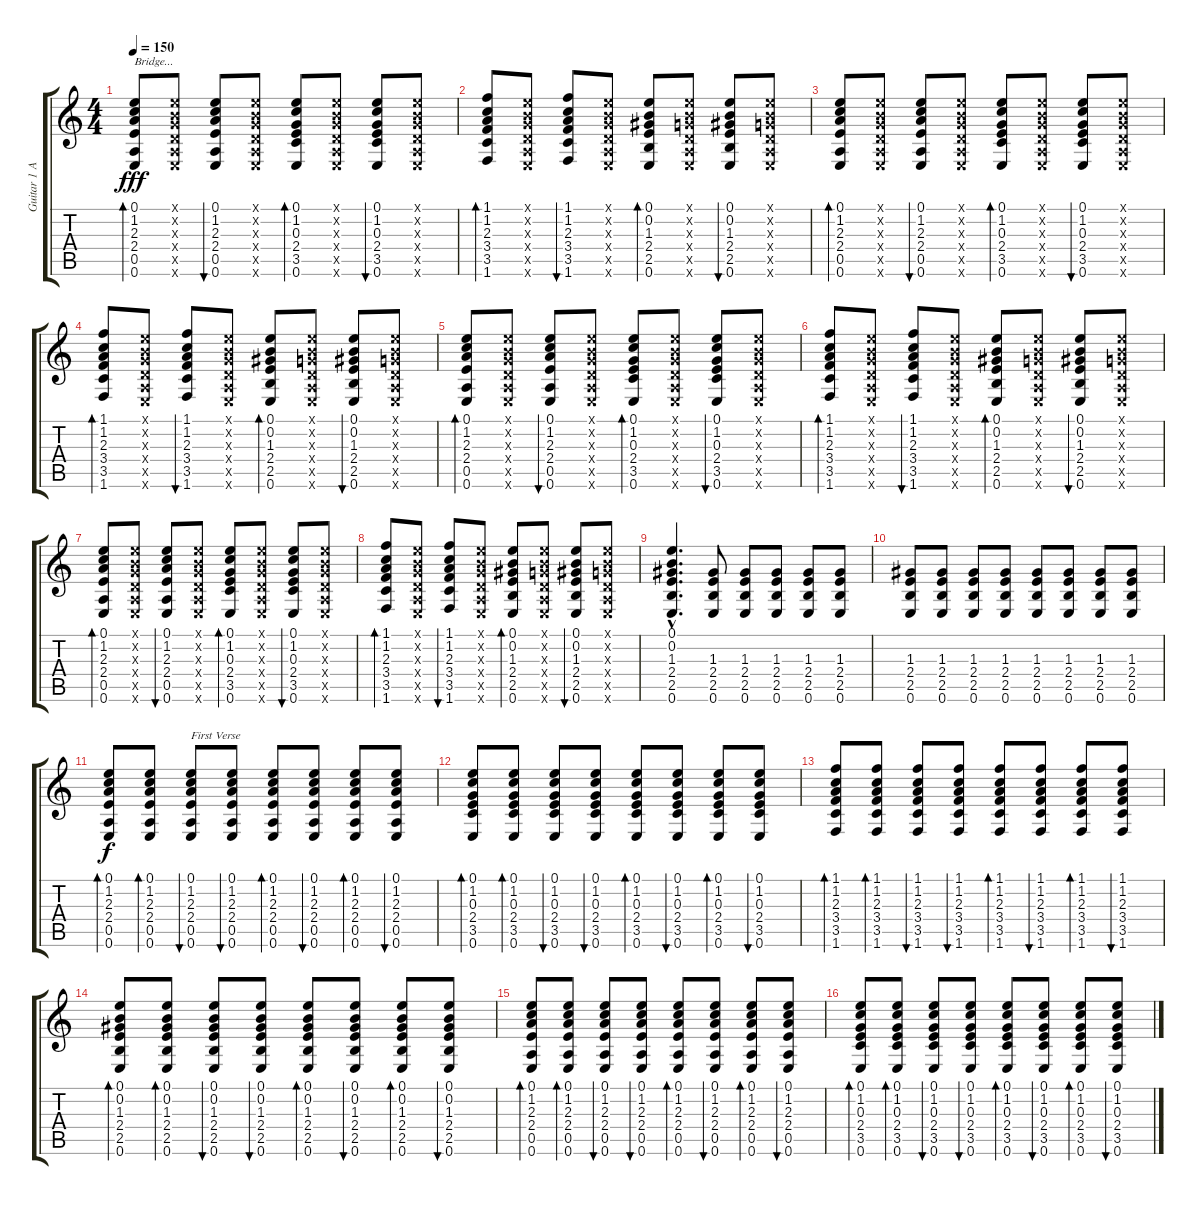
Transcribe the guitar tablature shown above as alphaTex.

\track ("Guitar 1 Acostic" "Guitar 1 A") {instrument acousticguitarsteel}
\staff {score tabs}
\tuning (E4 B3 G3 D3 A2 E2) {hide}
\ts (4 4)
\tempo 150
\clef g2
\ks c
(0.1 1.2 2.3 2.4 0.5 0.6).8{bd 60 txt "Bridge..." dy fff} (0.1{x} 0.2{x} 0.3{x} 0.4{x} 0.5{x} 0.6{x}).8 (0.1 1.2 2.3 2.4 0.5 0.6).8{bu 60} (0.1{x} 0.2{x} 0.3{x} 0.4{x} 0.5{x} 0.6{x}).8 (0.1 1.2 0.3 2.4 3.5 0.6).8{bd 60} (0.1{x} 0.2{x} 0.3{x} 0.4{x} 0.5{x} 0.6{x}).8 (0.1 1.2 0.3 2.4 3.5 0.6).8{bu 60} (0.1{x} 0.2{x} 0.3{x} 0.4{x} 0.5{x} 0.6{x}).8 |
(1.1 1.2 2.3 3.4 3.5 1.6).8{bd 60} (0.1{x} 0.2{x} 0.3{x} 0.4{x} 0.5{x} 0.6{x}).8 (1.1 1.2 2.3 3.4 3.5 1.6).8{bu 60} (0.1{x} 0.2{x} 0.3{x} 0.4{x} 0.5{x} 0.6{x}).8 (0.1 0.2 1.3 2.4 2.5 0.6).8{bd 60} (0.1{x} 0.2{x} 0.3{x} 0.4{x} 0.5{x} 0.6{x}).8 (0.1 0.2 1.3 2.4 2.5 0.6).8{bu 60} (0.1{x} 0.2{x} 0.3{x} 0.4{x} 0.5{x} 0.6{x}).8 |
(0.1 1.2 2.3 2.4 0.5 0.6).8{bd 60} (0.1{x} 0.2{x} 0.3{x} 0.4{x} 0.5{x} 0.6{x}).8 (0.1 1.2 2.3 2.4 0.5 0.6).8{bu 60} (0.1{x} 0.2{x} 0.3{x} 0.4{x} 0.5{x} 0.6{x}).8 (0.1 1.2 0.3 2.4 3.5 0.6).8{bd 60} (0.1{x} 0.2{x} 0.3{x} 0.4{x} 0.5{x} 0.6{x}).8 (0.1 1.2 0.3 2.4 3.5 0.6).8{bu 60} (0.1{x} 0.2{x} 0.3{x} 0.4{x} 0.5{x} 0.6{x}).8 |
(1.1 1.2 2.3 3.4 3.5 1.6).8{bd 60} (0.1{x} 0.2{x} 0.3{x} 0.4{x} 0.5{x} 0.6{x}).8 (1.1 1.2 2.3 3.4 3.5 1.6).8{bu 60} (0.1{x} 0.2{x} 0.3{x} 0.4{x} 0.5{x} 0.6{x}).8 (0.1 0.2 1.3 2.4 2.5 0.6).8{bd 60} (0.1{x} 0.2{x} 0.3{x} 0.4{x} 0.5{x} 0.6{x}).8 (0.1 0.2 1.3 2.4 2.5 0.6).8{bu 60} (0.1{x} 0.2{x} 0.3{x} 0.4{x} 0.5{x} 0.6{x}).8 |
(0.1 1.2 2.3 2.4 0.5 0.6).8{bd 60} (0.1{x} 0.2{x} 0.3{x} 0.4{x} 0.5{x} 0.6{x}).8 (0.1 1.2 2.3 2.4 0.5 0.6).8{bu 60} (0.1{x} 0.2{x} 0.3{x} 0.4{x} 0.5{x} 0.6{x}).8 (0.1 1.2 0.3 2.4 3.5 0.6).8{bd 60} (0.1{x} 0.2{x} 0.3{x} 0.4{x} 0.5{x} 0.6{x}).8 (0.1 1.2 0.3 2.4 3.5 0.6).8{bu 60} (0.1{x} 0.2{x} 0.3{x} 0.4{x} 0.5{x} 0.6{x}).8 |
(1.1 1.2 2.3 3.4 3.5 1.6).8{bd 60} (0.1{x} 0.2{x} 0.3{x} 0.4{x} 0.5{x} 0.6{x}).8 (1.1 1.2 2.3 3.4 3.5 1.6).8{bu 60} (0.1{x} 0.2{x} 0.3{x} 0.4{x} 0.5{x} 0.6{x}).8 (0.1 0.2 1.3 2.4 2.5 0.6).8{bd 60} (0.1{x} 0.2{x} 0.3{x} 0.4{x} 0.5{x} 0.6{x}).8 (0.1 0.2 1.3 2.4 2.5 0.6).8{bu 60} (0.1{x} 0.2{x} 0.3{x} 0.4{x} 0.5{x} 0.6{x}).8 |
(0.1 1.2 2.3 2.4 0.5 0.6).8{bd 60} (0.1{x} 0.2{x} 0.3{x} 0.4{x} 0.5{x} 0.6{x}).8 (0.1 1.2 2.3 2.4 0.5 0.6).8{bu 60} (0.1{x} 0.2{x} 0.3{x} 0.4{x} 0.5{x} 0.6{x}).8 (0.1 1.2 0.3 2.4 3.5 0.6).8{bd 60} (0.1{x} 0.2{x} 0.3{x} 0.4{x} 0.5{x} 0.6{x}).8 (0.1 1.2 0.3 2.4 3.5 0.6).8{bu 60} (0.1{x} 0.2{x} 0.3{x} 0.4{x} 0.5{x} 0.6{x}).8 |
(1.1 1.2 2.3 3.4 3.5 1.6).8{bd 60} (0.1{x} 0.2{x} 0.3{x} 0.4{x} 0.5{x} 0.6{x}).8 (1.1 1.2 2.3 3.4 3.5 1.6).8{bu 60} (0.1{x} 0.2{x} 0.3{x} 0.4{x} 0.5{x} 0.6{x}).8 (0.1 0.2 1.3 2.4 2.5 0.6).8{bd 60} (0.1{x} 0.2{x} 0.3{x} 0.4{x} 0.5{x} 0.6{x}).8 (0.1 0.2 1.3 2.4 2.5 0.6).8{bu 60} (0.1{x} 0.2{x} 0.3{x} 0.4{x} 0.5{x} 0.6{x}).8 |
(0.1{hac} 0.2{hac} 1.3{hac} 2.4{hac} 2.5{hac} 0.6{hac}).4{d} (1.3 2.4 2.5 0.6).8 (1.3 2.4 2.5 0.6).8 (1.3 2.4 2.5 0.6).8 (1.3 2.4 2.5 0.6).8 (1.3 2.4 2.5 0.6).8 |
(1.3 2.4 2.5 0.6).8 (1.3 2.4 2.5 0.6).8 (1.3 2.4 2.5 0.6).8 (1.3 2.4 2.5 0.6).8 (1.3 2.4 2.5 0.6).8 (1.3 2.4 2.5 0.6).8 (1.3 2.4 2.5 0.6).8 (1.3 2.4 2.5 0.6).8 |
(0.1 1.2 2.3 2.4 0.5 0.6).8{bd 30 dy f} (0.1 1.2 2.3 2.4 0.5 0.6).8{bd 30} (0.1 1.2 2.3 2.4 0.5 0.6).8{bu 30 txt "First Verse"} (0.1 1.2 2.3 2.4 0.5 0.6).8{bu 30} (0.1 1.2 2.3 2.4 0.5 0.6).8{bd 30} (0.1 1.2 2.3 2.4 0.5 0.6).8{bu 30} (0.1 1.2 2.3 2.4 0.5 0.6).8{bd 30} (0.1 1.2 2.3 2.4 0.5 0.6).8{bu 30} |
(0.1 1.2 0.3 2.4 3.5 0.6).8{bd 30} (0.1 1.2 0.3 2.4 3.5 0.6).8{bd 30} (0.1 1.2 0.3 2.4 3.5 0.6).8{bu 30} (0.1 1.2 0.3 2.4 3.5 0.6).8{bu 30} (0.1 1.2 0.3 2.4 3.5 0.6).8{bd 30} (0.1 1.2 0.3 2.4 3.5 0.6).8{bu 30} (0.1 1.2 0.3 2.4 3.5 0.6).8{bd 30} (0.1 1.2 0.3 2.4 3.5 0.6).8{bu 30} |
(1.1 1.2 2.3 3.4 3.5 1.6).8{bd 30} (1.1 1.2 2.3 3.4 3.5 1.6).8{bd 30} (1.1 1.2 2.3 3.4 3.5 1.6).8{bu 30} (1.1 1.2 2.3 3.4 3.5 1.6).8{bu 30} (1.1 1.2 2.3 3.4 3.5 1.6).8{bd 30} (1.1 1.2 2.3 3.4 3.5 1.6).8{bu 30} (1.1 1.2 2.3 3.4 3.5 1.6).8{bd 30} (1.1 1.2 2.3 3.4 3.5 1.6).8{bu 30} |
(0.1 0.2 1.3 2.4 2.5 0.6).8{bd 30} (0.1 0.2 1.3 2.4 2.5 0.6).8{bd 30} (0.1 0.2 1.3 2.4 2.5 0.6).8{bu 30} (0.1 0.2 1.3 2.4 2.5 0.6).8{bu 30} (0.1 0.2 1.3 2.4 2.5 0.6).8{bd 30} (0.1 0.2 1.3 2.4 2.5 0.6).8{bu 30} (0.1 0.2 1.3 2.4 2.5 0.6).8{bd 30} (0.1 0.2 1.3 2.4 2.5 0.6).8{bu 30} |
(0.1 1.2 2.3 2.4 0.5 0.6).8{bd 30} (0.1 1.2 2.3 2.4 0.5 0.6).8{bd 30} (0.1 1.2 2.3 2.4 0.5 0.6).8{bu 30} (0.1 1.2 2.3 2.4 0.5 0.6).8{bu 30} (0.1 1.2 2.3 2.4 0.5 0.6).8{bd 30} (0.1 1.2 2.3 2.4 0.5 0.6).8{bu 30} (0.1 1.2 2.3 2.4 0.5 0.6).8{bd 30} (0.1 1.2 2.3 2.4 0.5 0.6).8{bu 30} |
(0.1 1.2 0.3 2.4 3.5 0.6).8{bd 30} (0.1 1.2 0.3 2.4 3.5 0.6).8{bd 30} (0.1 1.2 0.3 2.4 3.5 0.6).8{bu 30} (0.1 1.2 0.3 2.4 3.5 0.6).8{bu 30} (0.1 1.2 0.3 2.4 3.5 0.6).8{bd 30} (0.1 1.2 0.3 2.4 3.5 0.6).8{bu 30} (0.1 1.2 0.3 2.4 3.5 0.6).8{bd 30} (0.1 1.2 0.3 2.4 3.5 0.6).8{bu 30}
